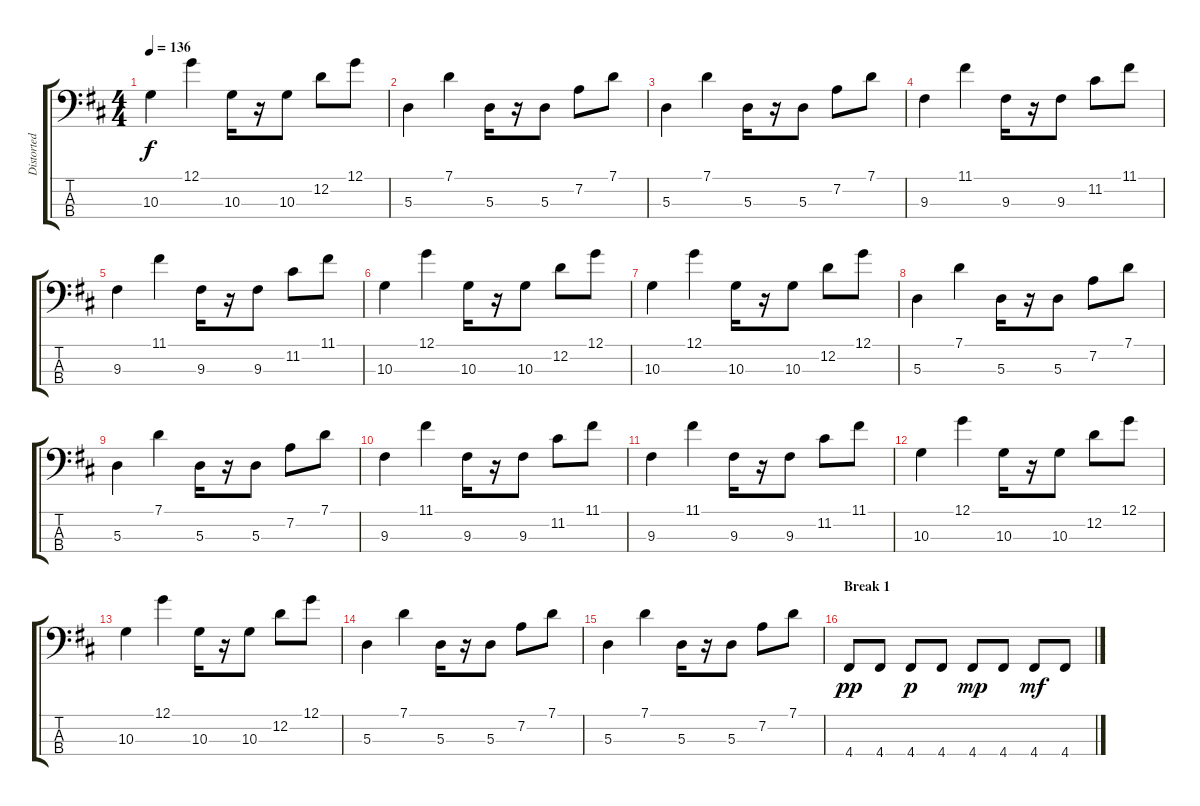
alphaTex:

\track ("Distorted Bass Drop D" "Distorted ") {instrument distortionguitar}
\staff {score tabs}
\tuning (G2 D2 A1 D1) {hide}
\ts (4 4)
\tempo 136
\clef f4
\ks d
10.3.4{dy f} 12.1.4 10.3.16 r.16 10.3.8 12.2.8 12.1.8 |
5.3.4 7.1.4 5.3.16 r.16 5.3.8 7.2.8 7.1.8 |
5.3.4 7.1.4 5.3.16 r.16 5.3.8 7.2.8 7.1.8 |
9.3.4 11.1.4 9.3.16 r.16 9.3.8 11.2.8 11.1.8 |
9.3.4 11.1.4 9.3.16 r.16 9.3.8 11.2.8 11.1.8 |
10.3.4 12.1.4 10.3.16 r.16 10.3.8 12.2.8 12.1.8 |
10.3.4 12.1.4 10.3.16 r.16 10.3.8 12.2.8 12.1.8 |
5.3.4 7.1.4 5.3.16 r.16 5.3.8 7.2.8 7.1.8 |
5.3.4 7.1.4 5.3.16 r.16 5.3.8 7.2.8 7.1.8 |
9.3.4 11.1.4 9.3.16 r.16 9.3.8 11.2.8 11.1.8 |
9.3.4 11.1.4 9.3.16 r.16 9.3.8 11.2.8 11.1.8 |
10.3.4 12.1.4 10.3.16 r.16 10.3.8 12.2.8 12.1.8 |
10.3.4 12.1.4 10.3.16 r.16 10.3.8 12.2.8 12.1.8 |
5.3.4 7.1.4 5.3.16 r.16 5.3.8 7.2.8 7.1.8 |
5.3.4 7.1.4 5.3.16 r.16 5.3.8 7.2.8 7.1.8 |
\section ("" "Break 1")
4.4.8{dy pp} 4.4.8 4.4.8{dy p} 4.4.8 4.4.8{dy mp} 4.4.8 4.4.8{dy mf} 4.4.8
